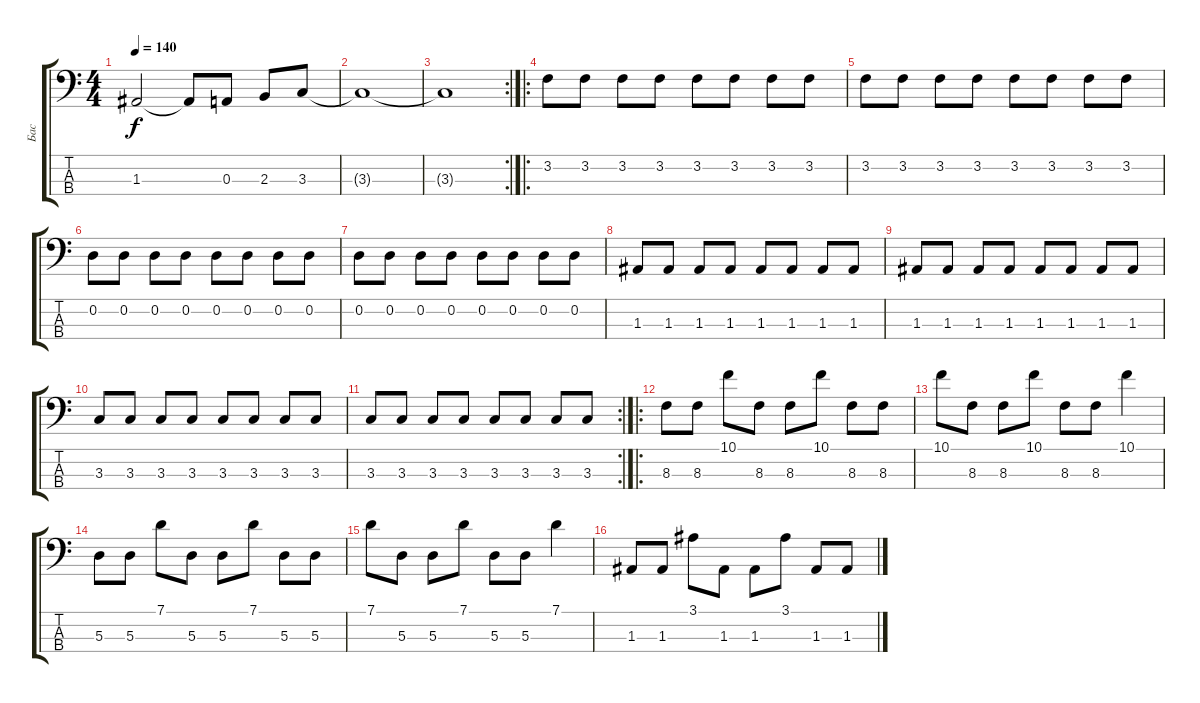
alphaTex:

\track ("Бас" "Бас") {instrument electricbassfinger}
\staff {score tabs}
\tuning (G2 D2 A1 E1) {hide}
\ts (4 4)
\tempo 140
\clef f4
\ks c
1.3{t}.2{dy f} 1.3{t}.8 0.3.8 2.3.8 3.3.8 |
3.3{t}.1 |
\rc 2
3.3{t}.1 |
\ro
3.2.8 3.2.8 3.2.8 3.2.8 3.2.8 3.2.8 3.2.8 3.2.8 |
3.2.8 3.2.8 3.2.8 3.2.8 3.2.8 3.2.8 3.2.8 3.2.8 |
0.2.8 0.2.8 0.2.8 0.2.8 0.2.8 0.2.8 0.2.8 0.2.8 |
0.2.8 0.2.8 0.2.8 0.2.8 0.2.8 0.2.8 0.2.8 0.2.8 |
1.3.8 1.3.8 1.3.8 1.3.8 1.3.8 1.3.8 1.3.8 1.3.8 |
1.3.8 1.3.8 1.3.8 1.3.8 1.3.8 1.3.8 1.3.8 1.3.8 |
3.3.8 3.3.8 3.3.8 3.3.8 3.3.8 3.3.8 3.3.8 3.3.8 |
\rc 2
3.3.8 3.3.8 3.3.8 3.3.8 3.3.8 3.3.8 3.3.8 3.3.8 |
\ro
8.3.8 8.3.8 10.1.8 8.3.8 8.3.8 10.1.8 8.3.8 8.3.8 |
10.1.8 8.3.8 8.3.8 10.1.8 8.3.8 8.3.8 10.1.4 |
5.3.8 5.3.8 7.1.8 5.3.8 5.3.8 7.1.8 5.3.8 5.3.8 |
7.1.8 5.3.8 5.3.8 7.1.8 5.3.8 5.3.8 7.1.4 |
1.3.8 1.3.8 3.1.8 1.3.8 1.3.8 3.1.8 1.3.8 1.3.8
